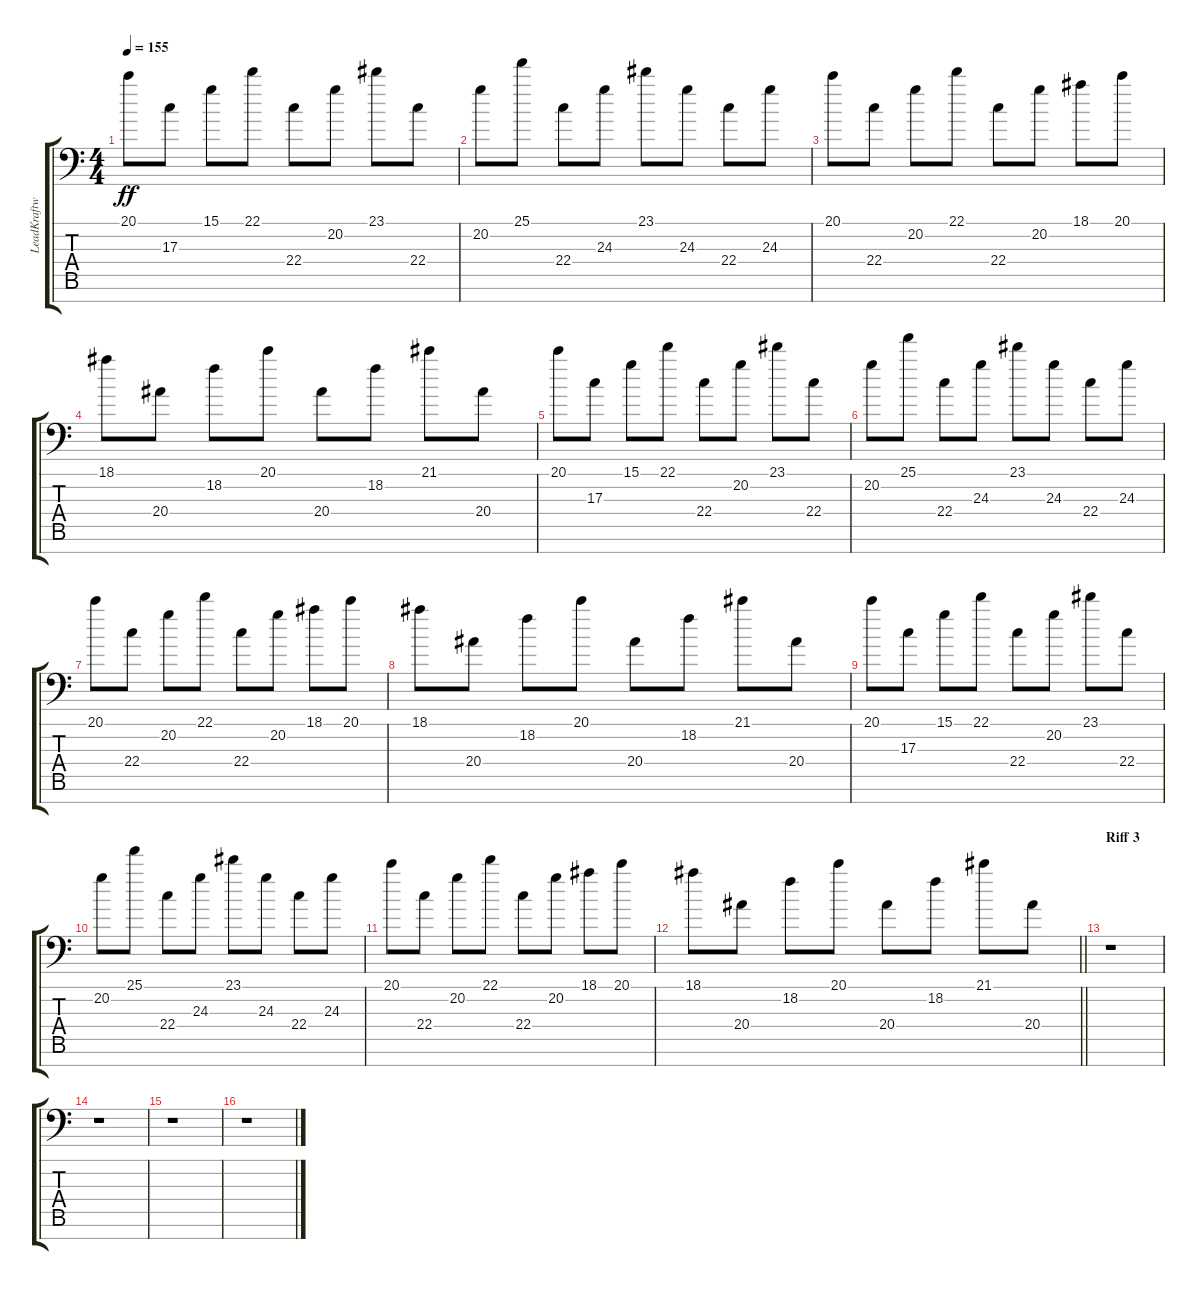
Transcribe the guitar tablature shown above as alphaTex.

\track ("LeadKraftwerk" "LeadKraftw") {instrument lead1square}
\staff {score tabs}
\tuning (E4 B3 G3 D3 A2 E2 C-1) {hide}
\ts (4 4)
\tempo 155
\clef f4
\ks c
20.1.8{dy ff} 17.3.8 15.1.8 22.1.8 22.4.8 20.2.8 23.1.8 22.4.8 |
20.2.8 25.1.8 22.4.8 24.3.8 23.1.8 24.3.8 22.4.8 24.3.8 |
20.1.8 22.4.8 20.2.8 22.1.8 22.4.8 20.2.8 18.1.8 20.1.8 |
18.1.8 20.4.8 18.2.8 20.1.8 20.4.8 18.2.8 21.1.8 20.4.8 |
20.1.8 17.3.8 15.1.8 22.1.8 22.4.8 20.2.8 23.1.8 22.4.8 |
20.2.8 25.1.8 22.4.8 24.3.8 23.1.8 24.3.8 22.4.8 24.3.8 |
20.1.8 22.4.8 20.2.8 22.1.8 22.4.8 20.2.8 18.1.8 20.1.8 |
18.1.8 20.4.8 18.2.8 20.1.8 20.4.8 18.2.8 21.1.8 20.4.8 |
20.1.8 17.3.8 15.1.8 22.1.8 22.4.8 20.2.8 23.1.8 22.4.8 |
20.2.8 25.1.8 22.4.8 24.3.8 23.1.8 24.3.8 22.4.8 24.3.8 |
20.1.8 22.4.8 20.2.8 22.1.8 22.4.8 20.2.8 18.1.8 20.1.8 |
\barLineRight lightlight
18.1.8 20.4.8 18.2.8 20.1.8 20.4.8 18.2.8 21.1.8 20.4.8 |
\section ("" "Riff 3")
r.1 |
r.1 |
r.1 |
r.1
